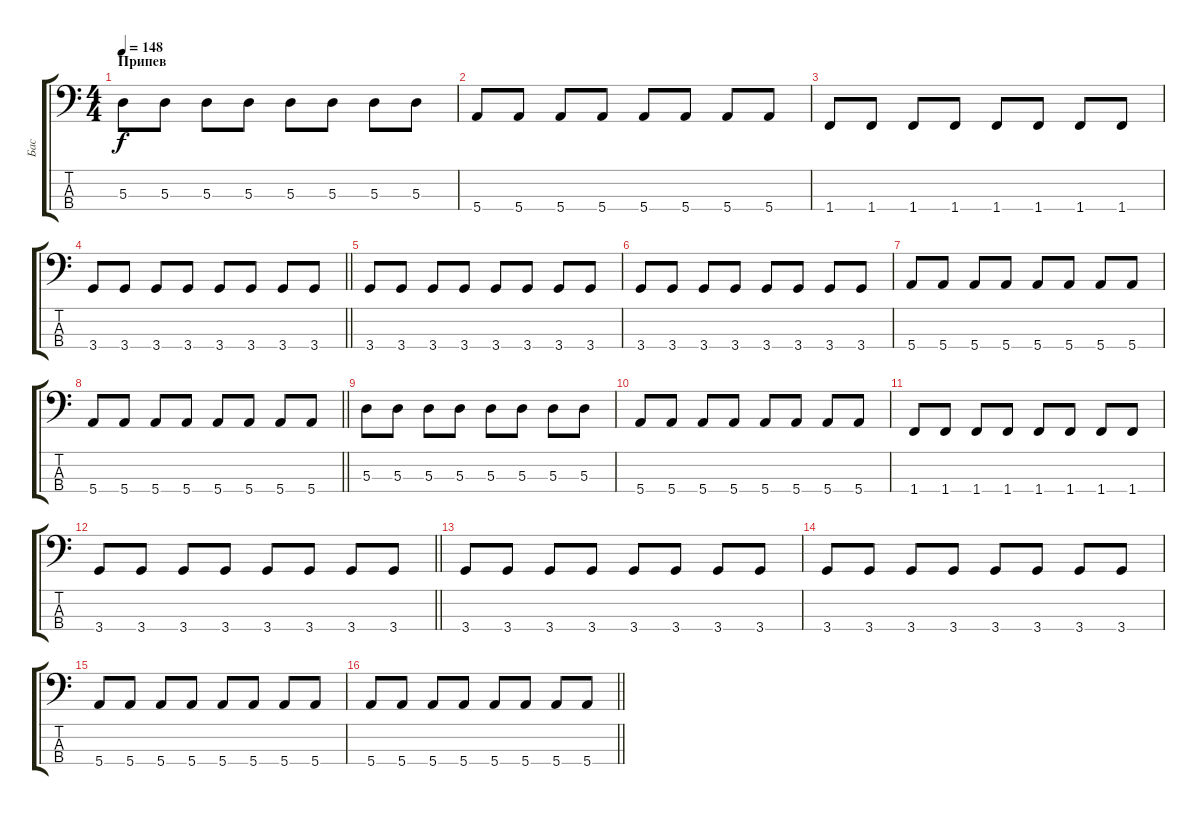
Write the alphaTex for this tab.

\track ("Бас" "Бас") {instrument electricbassfinger}
\staff {score tabs}
\tuning (G2 D2 A1 E1) {hide}
\ts (4 4)
\section ("" "Припев")
\tempo 148
\clef f4
\ks c
5.3.8{dy f} 5.3.8 5.3.8 5.3.8 5.3.8 5.3.8 5.3.8 5.3.8 |
5.4.8 5.4.8 5.4.8 5.4.8 5.4.8 5.4.8 5.4.8 5.4.8 |
1.4.8 1.4.8 1.4.8 1.4.8 1.4.8 1.4.8 1.4.8 1.4.8 |
\barLineRight lightlight
3.4.8 3.4.8 3.4.8 3.4.8 3.4.8 3.4.8 3.4.8 3.4.8 |
3.4.8 3.4.8 3.4.8 3.4.8 3.4.8 3.4.8 3.4.8 3.4.8 |
3.4.8 3.4.8 3.4.8 3.4.8 3.4.8 3.4.8 3.4.8 3.4.8 |
5.4.8 5.4.8 5.4.8 5.4.8 5.4.8 5.4.8 5.4.8 5.4.8 |
\barLineRight lightlight
5.4.8 5.4.8 5.4.8 5.4.8 5.4.8 5.4.8 5.4.8 5.4.8 |
5.3.8 5.3.8 5.3.8 5.3.8 5.3.8 5.3.8 5.3.8 5.3.8 |
5.4.8 5.4.8 5.4.8 5.4.8 5.4.8 5.4.8 5.4.8 5.4.8 |
1.4.8 1.4.8 1.4.8 1.4.8 1.4.8 1.4.8 1.4.8 1.4.8 |
\barLineRight lightlight
3.4.8 3.4.8 3.4.8 3.4.8 3.4.8 3.4.8 3.4.8 3.4.8 |
3.4.8 3.4.8 3.4.8 3.4.8 3.4.8 3.4.8 3.4.8 3.4.8 |
3.4.8 3.4.8 3.4.8 3.4.8 3.4.8 3.4.8 3.4.8 3.4.8 |
5.4.8 5.4.8 5.4.8 5.4.8 5.4.8 5.4.8 5.4.8 5.4.8 |
\barLineRight lightlight
5.4.8 5.4.8 5.4.8 5.4.8 5.4.8 5.4.8 5.4.8 5.4.8
